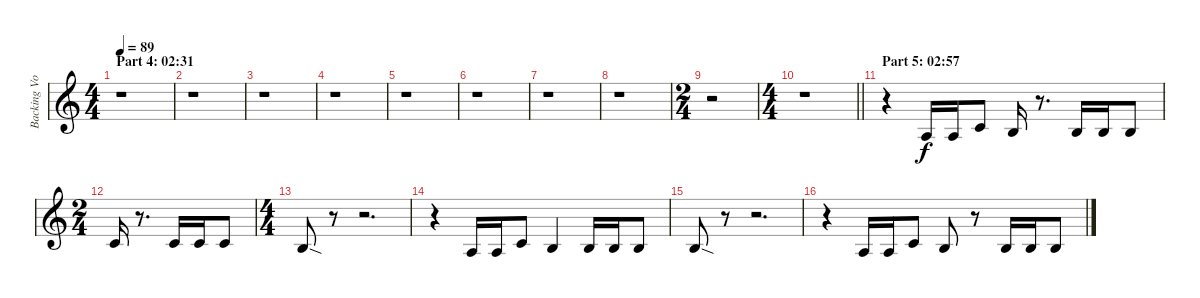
\track ("Backing Vocals" "Backing Vo") {instrument lead2sawtooth}
\staff {score}
\tuning (E4 B3 G3 D3 A2 E2) {hide}
\ts (4 4)
\section ("" "Part 4: 02:31")
\tempo 89
\clef g2
\ks c
r.1{dy f} |
r.1 |
r.1 |
r.1 |
r.1 |
r.1 |
r.1 |
r.1 |
\ts (2 4)
r.2 |
\ts (4 4)
\barLineRight lightlight
r.1 |
\section ("" "Part 5: 02:57")
r.4 2.3.16 2.3.16 5.3.8 4.3.16 r.8{d} 4.3.16 4.3.16 4.3.8 |
\ts (2 4)
5.3.16 r.8{d} 5.3.16 5.3.16 5.3.8 |
\ts (4 4)
4.3{sod}.8 r.8 r.2{d} |
r.4 2.3.16 2.3.16 5.3.8 4.3.4 4.3.16 4.3.16 4.3.8 |
4.3{sod}.8 r.8 r.2{d} |
r.4 2.3.16 2.3.16 5.3.8 4.3.8 r.8 4.3.16 4.3.16 4.3.8
